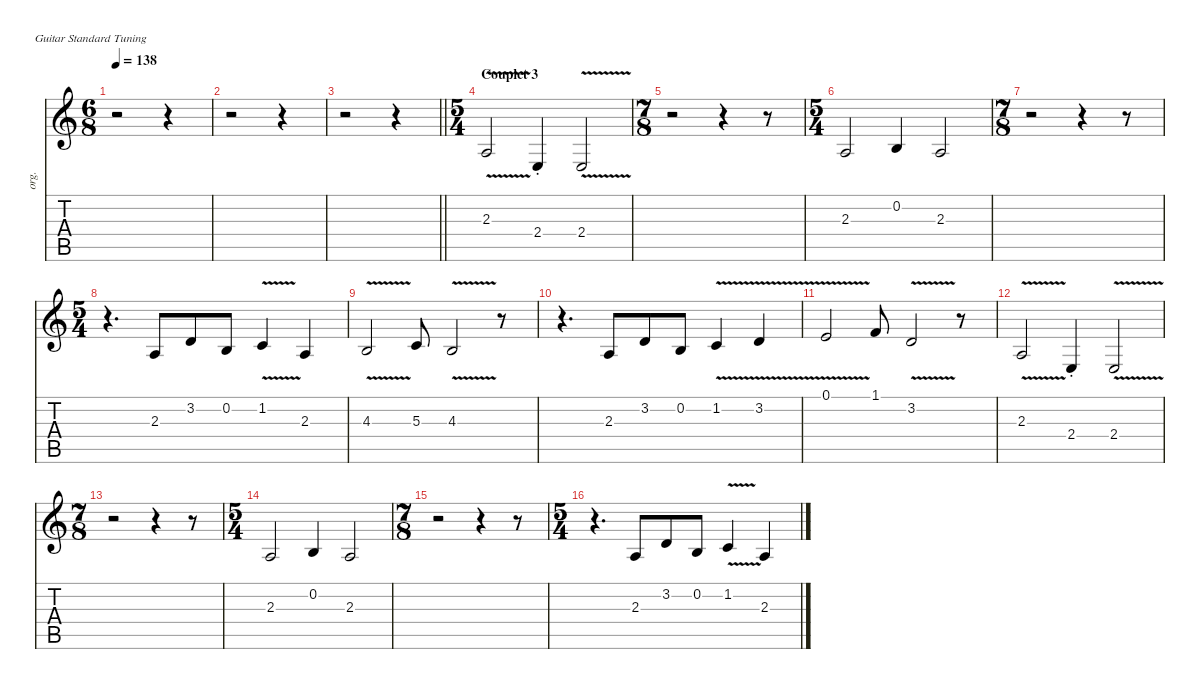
\defaultSystemsLayout 4
\hideDynamics
\bracketExtendMode nobrackets
\track ("Chant" "org.") {mute instrument drawbarorgan}
\staff {score tabs}
\tuning (E4 B3 G3 D3 A2 E2)
\ts (6 8)
\tempo 138
\clef g2
\ks aminor
r.2{dy f beam Down} r.4{beam Down} |
r.2{beam Down} r.4{beam Down} |
\barLineRight lightlight
r.2{beam Down} r.4{beam Down} |
\ts (5 4)
\beaming (8 6 4)
\section ("" "Couplet 3")
2.3{v}.2{beam Up} 2.4{st}.4{beam Up} 2.4{v}.2{beam Up} |
\ts (7 8)
\beaming (8 3 2 2)
r.2{beam Down} r.4{beam Down} r.8{beam Down} |
\ts (5 4)
\beaming (8 6 4)
2.3.2{beam Up} 0.2.4{beam Up} 2.3.2{beam Up} |
\ts (7 8)
\beaming (8 6 4)
r.2{beam Down} r.4{beam Down} r.8{beam Down} |
\ts (5 4)
\beaming (8 6 4)
r.4{d beam Down} 2.3.8{beam Up} 3.2.8{beam Up} 0.2.8{beam Up} 1.2{v}.4{beam Up} 2.3.4{beam Up} |
4.3{v}.2{beam Up} 5.3.8{beam Up} 4.3{v}.2{beam Up} r.8{beam Up} |
r.4{d beam Down} 2.3.8{beam Up} 3.2.8{beam Up} 0.2.8{beam Up} 1.2{v}.4{beam Up} 3.2{v}.4{beam Up} |
0.1{v}.2{beam Up} 1.1.8{beam Up} 3.2{v}.2{beam Up} r.8{beam Up} |
2.3{v}.2{beam Up} 2.4{st}.4{beam Up} 2.4{v}.2{beam Up} |
\ts (7 8)
\beaming (8 3 2 2)
r.2{beam Down} r.4{beam Down} r.8{beam Down} |
\ts (5 4)
\beaming (8 6 4)
2.3.2{beam Up} 0.2.4{beam Up} 2.3.2{beam Up} |
\ts (7 8)
\beaming (8 6 4)
r.2{beam Down} r.4{beam Down} r.8{beam Down} |
\ts (5 4)
\beaming (8 6 4)
r.4{d beam Down} 2.3.8{beam Up} 3.2.8{beam Up} 0.2.8{beam Up} 1.2{v}.4{beam Up} 2.3.4{beam Up}
